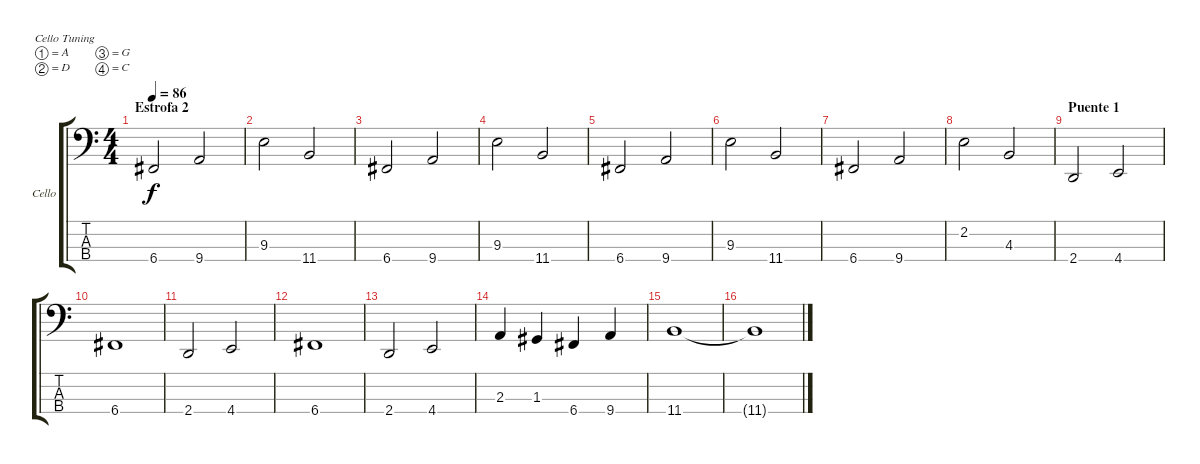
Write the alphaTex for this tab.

\defaultSystemsLayout 4
\bracketExtendMode groupsimilarinstruments
\firstSystemTrackNameOrientation horizontal
\otherSystemsTrackNameOrientation horizontal
\track ("Cello" "Cello") {instrument cello}
\staff {score tabs}
\tuning (A3 D3 G2 C2)
\ts (4 4)
\section ("" "Estrofa 2")
\tempo 86
\clef f4
\ks c
6.4.2{dy f} 9.4.2 |
9.3.2 11.4.2 |
6.4.2 9.4.2 |
9.3.2 11.4.2 |
6.4.2 9.4.2 |
9.3.2 11.4.2 |
6.4.2 9.4.2 |
\scale
0.485477 2.2.2 4.3.2 |
\section ("" "Puente 1")
\scale
0.257261 2.4.2 4.4.2 |
\scale
0.257261 6.4.1 |
\scale
0.333333 2.4.2 4.4.2 |
\scale
0.333333 6.4.1 |
\scale
0.333333 2.4.2 4.4.2 |
2.3.4 1.3.4 6.4.4 9.4.4 |
11.4.1 |
11.4{t}.1
